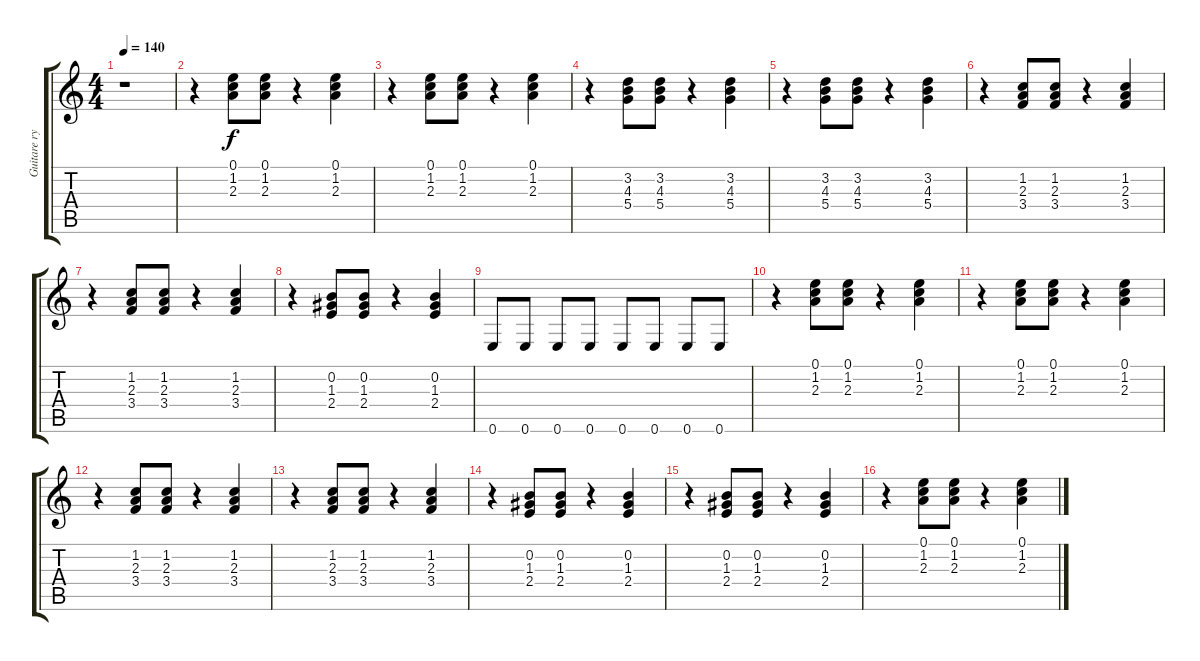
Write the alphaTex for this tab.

\track ("Guitare rythmique" "Guitare ry") {instrument acousticguitarsteel}
\staff {score tabs}
\tuning (E4 B3 G3 D3 A2 E2) {hide}
\ts (4 4)
\tempo 140
\clef g2
\ks c
r.1{dy f instrument acousticguitarsteel} |
r.4 (0.1 1.2 2.3).8 (0.1 1.2 2.3).8 r.4 (0.1 1.2 2.3).4 |
r.4 (0.1 1.2 2.3).8 (0.1 1.2 2.3).8 r.4 (0.1 1.2 2.3).4 |
r.4 (3.2 4.3 5.4).8 (3.2 4.3 5.4).8 r.4 (3.2 4.3 5.4).4 |
r.4 (3.2 4.3 5.4).8 (3.2 4.3 5.4).8 r.4 (3.2 4.3 5.4).4 |
r.4 (1.2 2.3 3.4).8 (1.2 2.3 3.4).8 r.4 (1.2 2.3 3.4).4 |
r.4 (1.2 2.3 3.4).8 (1.2 2.3 3.4).8 r.4 (1.2 2.3 3.4).4 |
r.4 (0.2 1.3 2.4).8 (0.2 1.3 2.4).8 r.4 (0.2 1.3 2.4).4 |
0.6.8 0.6.8 0.6.8 0.6.8 0.6.8 0.6.8 0.6.8 0.6.8 |
r.4 (0.1 1.2 2.3).8 (0.1 1.2 2.3).8 r.4 (0.1 1.2 2.3).4 |
r.4 (0.1 1.2 2.3).8 (0.1 1.2 2.3).8 r.4 (0.1 1.2 2.3).4 |
r.4 (1.2 2.3 3.4).8 (1.2 2.3 3.4).8 r.4 (1.2 2.3 3.4).4 |
r.4 (1.2 2.3 3.4).8 (1.2 2.3 3.4).8 r.4 (1.2 2.3 3.4).4 |
r.4 (0.2 1.3 2.4).8 (0.2 1.3 2.4).8 r.4 (0.2 1.3 2.4).4 |
r.4 (0.2 1.3 2.4).8 (0.2 1.3 2.4).8 r.4 (0.2 1.3 2.4).4 |
r.4 (0.1 1.2 2.3).8 (0.1 1.2 2.3).8 r.4 (0.1 1.2 2.3).4
